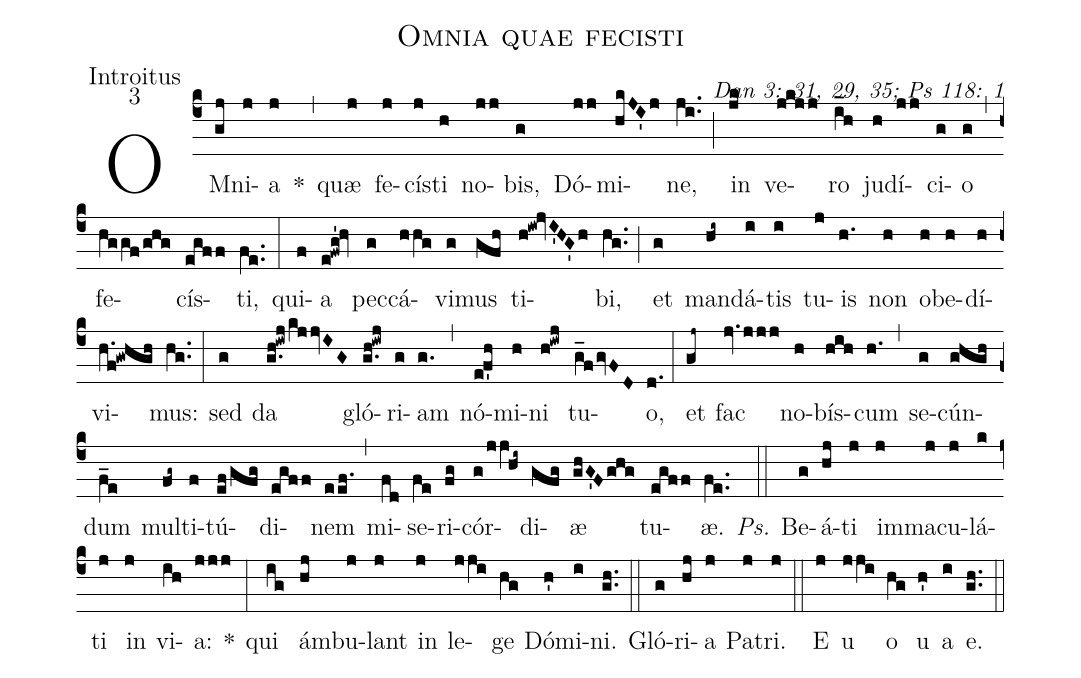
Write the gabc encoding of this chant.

name: Omnia quae fecisti;
office-part: Introitus;
mode: 3;
commentary: Dan 3: 31, 29, 35; Ps 118: 1;
%%
(c4) OM(gj)ni(j)a(j) *(,)
quæ(j) fe(j)cís(j)ti(h) no(jj)bis,(g) Dó(jj)mi(hkJI'j)ne,(ji..) (;) in(jk) ve(jkjj)ro(i_h) ju(h)dí(jj)ci(g)o(g) (,) fe(hggf/ghg)cís(egff)ti,(fe..) (:)
qui(f)a(e!fwg'!hv) pec(g)cá(hhg)vi(g)mus(gfh) ti(h!iw!jvI'HG'h)bi,(hg..) (;) et(g) man(hi~)dá(i)tis(i) tu(j)is(h.) non(h) ob(h)e(h)dí(h)vi(h.f!gwhgh)mus:(hg..) (:)
sed(g) da(g.h!iwj/kjjvIG) gló(g.h!iwj)ri(g)am(g.) (,) nó(ef'h)mi(h)ni(h!iwj) tu(g_fgvFD)o,(d.) (:)
et(gj~) fac(jv.jjj) no(h)bís(hih)cum(h.) (,) se(g)cún(ghgh)dum(f_e) mul(fg~)ti(f)tú(ef/gfg)di(egff)nem(eef.) (,) mi(fd)se(fe)ri(fg)cór(g/jjV!hi~)di(gfg)æ(ghG'Fghg) tu(egff)æ.(fe..) (::)
<i>Ps.</i> Be(g)á(hj)ti(j) im(j)ma(j)cu(j)lá(k)ti(j) in(j) vi(ih)a:(jjj) *(:)
qui(ig) ám(hj)bu(j)lant(j) in(j) le(jji)ge(hg) Dó(h')mi(i)ni.(gh..) (::)
Gló(g)ri(hj)a(j) Pa(j)tri.(j) (::)
<eu>E(j) u(jji) o(hg) u(h') a(i) e.</eu>(gh..) (::)
